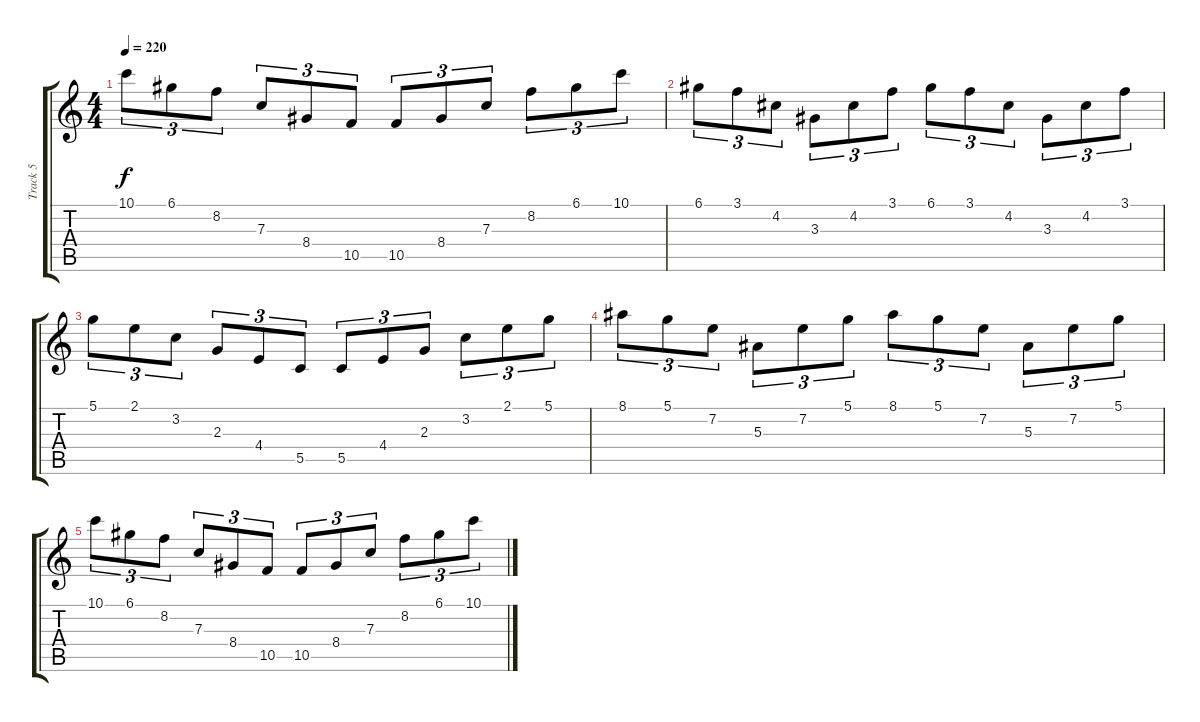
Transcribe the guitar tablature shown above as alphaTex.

\track ("Track 5" "Track 5") {instrument overdrivenguitar}
\staff {score tabs}
\tuning (D4 A3 F3 C3 G2 D2) {hide}
\ts (4 4)
\tempo 220
\clef g2
\ks c
10.1.8{tu (3 2) dy f} 6.1.8{tu (3 2)} 8.2.8{tu (3 2)} 7.3.8{tu (3 2)} 8.4.8{tu (3 2)} 10.5.8{tu (3 2)} 10.5.8{tu (3 2)} 8.4.8{tu (3 2)} 7.3.8{tu (3 2)} 8.2.8{tu (3 2)} 6.1.8{tu (3 2)} 10.1.8{tu (3 2)} |
6.1.8{tu (3 2)} 3.1.8{tu (3 2)} 4.2.8{tu (3 2)} 3.3.8{tu (3 2)} 4.2.8{tu (3 2)} 3.1.8{tu (3 2)} 6.1.8{tu (3 2)} 3.1.8{tu (3 2)} 4.2.8{tu (3 2)} 3.3.8{tu (3 2)} 4.2.8{tu (3 2)} 3.1.8{tu (3 2)} |
5.1.8{tu (3 2)} 2.1.8{tu (3 2)} 3.2.8{tu (3 2)} 2.3.8{tu (3 2)} 4.4.8{tu (3 2)} 5.5.8{tu (3 2)} 5.5.8{tu (3 2)} 4.4.8{tu (3 2)} 2.3.8{tu (3 2)} 3.2.8{tu (3 2)} 2.1.8{tu (3 2)} 5.1.8{tu (3 2)} |
8.1.8{tu (3 2)} 5.1.8{tu (3 2)} 7.2.8{tu (3 2)} 5.3.8{tu (3 2)} 7.2.8{tu (3 2)} 5.1.8{tu (3 2)} 8.1.8{tu (3 2)} 5.1.8{tu (3 2)} 7.2.8{tu (3 2)} 5.3.8{tu (3 2)} 7.2.8{tu (3 2)} 5.1.8{tu (3 2)} |
10.1.8{tu (3 2)} 6.1.8{tu (3 2)} 8.2.8{tu (3 2)} 7.3.8{tu (3 2)} 8.4.8{tu (3 2)} 10.5.8{tu (3 2)} 10.5.8{tu (3 2)} 8.4.8{tu (3 2)} 7.3.8{tu (3 2)} 8.2.8{tu (3 2)} 6.1.8{tu (3 2)} 10.1.8{tu (3 2)}
